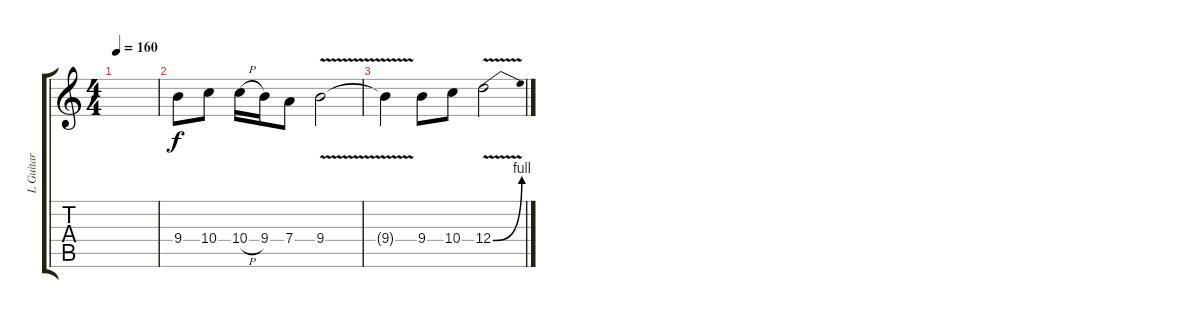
\track ("L Guitar" "L Guitar") {instrument distortionguitar}
\staff {score tabs}
\tuning (E4 B3 G3 D3 A2 E2) {hide}
\ts (4 4)
\tempo 160
\clef g2
\ks c
|
9.4.8 10.4.8 10.4{h}.16 9.4.16 7.4.8 9.4{v}.2 |
9.4{t}.4 9.4.8 10.4.8 12.4{be (bend 0 0 60 4) v}.2
